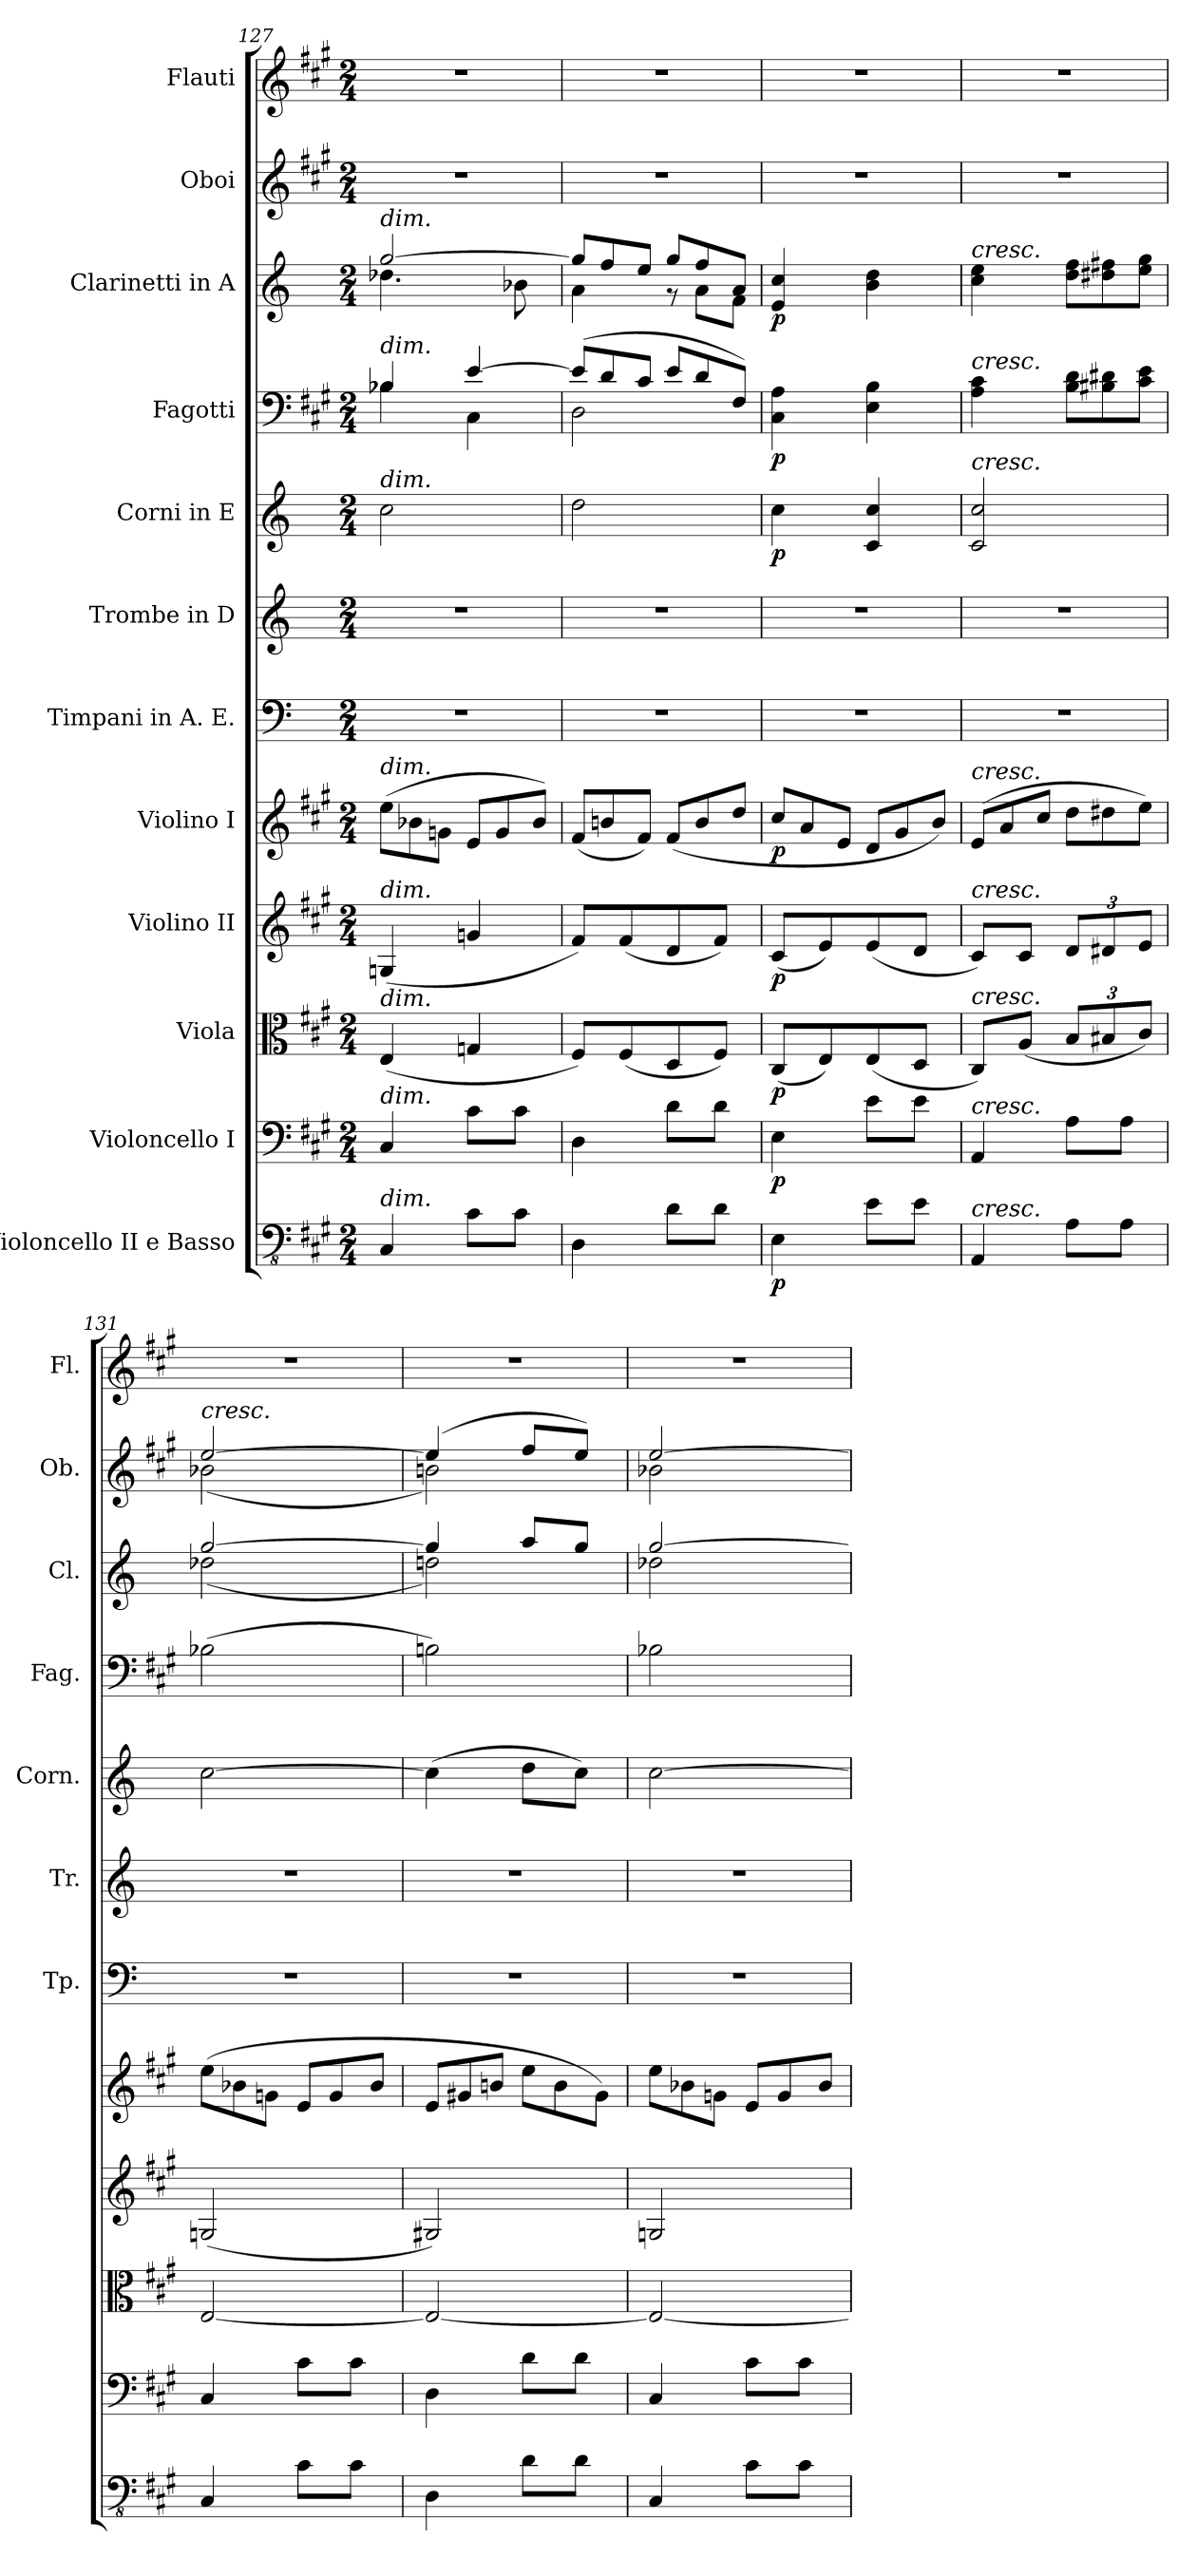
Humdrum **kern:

**kern	**dynam	**kern	**dynam	**kern	**dynam	**kern	**dynam	**kern	**dynam	**kern	**kern	**kern	**dynam	**kern	**dynam	**kern	**dynam	**kern	**kern
*part12	*part12	*part11	*part11	*part10	*part10	*part9	*part9	*part8	*part8	*part7	*part6	*part5	*part5	*part4	*part4	*part3	*part3	*part2	*part1
*staff12	*staff12	*staff11	*staff11	*staff10	*staff10	*staff9	*staff9	*staff8	*staff8	*staff7	*staff6	*staff5	*staff5	*staff4	*staff4	*staff3	*staff3	*staff2	*staff1
*I"Violoncello II e Basso	*	*I"Violoncello I	*	*I"Viola	*	*I"Violino II	*	*I"Violino I	*	*I"Timpani in A. E.	*I"Trombe in D	*I"Corni in E	*	*I"Fagotti	*	*I"Clarinetti in A	*	*I"Oboi	*I"Flauti
*	*	*	*	*	*	*	*	*	*	*I'Tp.	*I'Tr.	*I'Corn.	*	*I'Fag.	*	*I'Cl.	*	*I'Ob.	*I'Fl.
*clefFv4	*	*clefF4	*	*clefC3	*	*clefG2	*	*clefG2	*	*clefF4	*clefG2	*clefG2	*	*clefF4	*	*clefG2	*	*clefG2	*clefG2
*	*	*	*	*	*	*	*	*	*	*	*ITrd-1c-2	*ITrd5c8	*	*	*	*ITrd2c3	*	*	*
*k[f#c#g#]	*	*k[f#c#g#]	*	*k[f#c#g#]	*	*k[f#c#g#]	*	*k[f#c#g#]	*	*k[]	*k[f#c#]	*k[f#c#g#d#]	*	*k[f#c#g#]	*	*k[f#c#g#]	*	*k[f#c#g#]	*k[f#c#g#]
*M2/4	*	*M2/4	*	*M2/4	*	*M2/4	*	*M2/4	*	*M2/4	*M2/4	*M2/4	*	*M2/4	*	*M2/4	*	*M2/4	*M2/4
*	*	*	*	*	*	*	*	*Xtuplet	*	*	*	*	*	*	*	*	*	*	*
=127	=127	=127	=127	=127	=127	=127	=127	=127	=127	=127	=127	=127	=127	=127	=127	=127	=127	=127	=127
*	*	*	*	*	*	*	*	*	*	*	*	*	*	*^	*	*^	*	*	*
!	!	!	!	!	!	!	!	!	!	!	!	!	!	!	!	!	!LO:TX:a:i:t=dim.	!	!	!	!
!	!	!	!	!	!	!	!	!	!	!	!	!	!	!LO:TX:a:i:t=dim.	!	!	!	!	!	!	!
!	!	!	!	!	!	!	!	!	!	!	!	!LO:TX:a:i:t=dim.	!	!	!	!	!	!	!	!	!
!	!	!	!	!	!	!	!	!LO:TX:a:i:t=dim.	!	!	!	!	!	!	!	!	!	!	!	!	!
!	!	!	!	!	!	!LO:TX:a:i:t=dim.	!	!	!	!	!	!	!	!	!	!	!	!	!	!	!
!	!	!	!	!LO:TX:a:i:t=dim.	!	!	!	!	!	!	!	!	!	!	!	!	!	!	!	!	!
!	!	!LO:TX:a:i:t=dim.	!	!	!	!	!	!	!	!	!	!	!	!	!	!	!	!	!	!	!
!LO:TX:a:i:t=dim.	!	!	!	!	!	!	!	!	!	!	!	!	!	!	!	!	!	!	!	!	!
4CC#i/	.	4C#i/	.	(4Ej/	.	(4GnZ/	.	(12eej\L	.	2r	2r	2ej\	.	4B-X/	4B-\	.	[2eej/	4.b-X\	.	2r	2r
.	.	.	.	.	.	.	.	12b-X\	.	.	.	.	.	.	.	.	.	.	.	.	.
.	.	.	.	.	.	.	.	12gn\J	.	.	.	.	.	.	.	.	.	.	.	.	.
8C#\L	.	8c#\L	.	4Gn/	.	4gn/	.	12e/L	.	.	.	.	.	[4e/	4C#\	.	.	.	.	.	.
.	.	.	.	.	.	.	.	12g/	.	.	.	.	.	.	.	.	.	.	.	.	.
8C#\J	.	8c#\J	.	.	.	.	.	.	.	.	.	.	.	.	.	.	.	8gn\	.	.	.
.	.	.	.	.	.	.	.	12b-/J)	.	.	.	.	.	.	.	.	.	.	.	.	.
=128	=128	=128	=128	=128	=128	=128	=128	=128	=128	=128	=128	=128	=128	=128	=128	=128	=128	=128	=128	=128	=128
*	*	*	*	*	*	*	*	*	*	*	*	*	*	*Xtuplet	*	*	*Xtuplet	*	*	*	*
4DDi\	.	4Di\	.	8F#j/L)	.	8f#j/L)	.	(12f#j/L	.	2r	2r	2f#j\	.	(12e/L]	2Di\	.	12ee/L]	4f#j\	.	2r	2r
.	.	.	.	.	.	.	.	12bn/	.	.	.	.	.	12d/	.	.	12dd/	.	.	.	.
.	.	.	.	(8F#/	.	(8f#/	.	.	.	.	.	.	.	.	.	.	.	.	.	.	.
.	.	.	.	.	.	.	.	12f#/J)	.	.	.	.	.	12c#/J	.	.	12cc#/J	.	.	.	.
8D\L	.	8d\L	.	8D/	.	8d/	.	(12f#/L	.	.	.	.	.	12e/L	.	.	12ee/L	12r	.	.	.
.	.	.	.	.	.	.	.	12b/	.	.	.	.	.	12d/	.	.	12dd/	12f#\L	.	.	.
8D\J	.	8d\J	.	8F#/J)	.	8f#/J)	.	.	.	.	.	.	.	.	.	.	.	.	.	.	.
.	.	.	.	.	.	.	.	12dd/J	.	.	.	.	.	12F#/J)	.	.	12f#/J	12d\J	.	.	.
*	*	*	*	*	*	*	*	*	*	*	*	*	*	*v	*v	*	*	*	*	*	*
!!LO:PB:g=z
=129	=129	=129	=129	=129	=129	=129	=129	=129	=129	=129	=129	=129	=129	=129	=129	=129	=129	=129	=129	=129
!	!LO:DY:b	!	!LO:DY:b	!	!LO:DY:b	!	!LO:DY:b	!	!LO:DY:b	!	!	!	!LO:DY:b	!	!LO:DY:b	!	!	!LO:DY:b	!	!
*	*	*	*	*	*	*	*	*	*	*	*	*	*	*	*	*v	*v	*	*	*
4EEZ\	p	4EZ\	p	(8C#j/L	p	(8c#j/L	p	12cc#j/L	p	2r	2r	4eZ\	p	4C#j\ 4Ai\	p	4c#j/ 4ai/	p	2r	2r
.	.	.	.	.	.	.	.	12a/	.	.	.	.	.	.	.	.	.	.	.
.	.	.	.	8E/)	.	8e/)	.	.	.	.	.	.	.	.	.	.	.	.	.
.	.	.	.	.	.	.	.	12e/J	.	.	.	.	.	.	.	.	.	.	.
8E\L	.	8e\L	.	(8E/	.	(8e/	.	12d/L	.	.	.	4E/ 4e/	.	4E\ 4B\	.	4g#\ 4b\	.	.	.
.	.	.	.	.	.	.	.	12g#/	.	.	.	.	.	.	.	.	.	.	.
8E\J	.	8e\J	.	8D/J	.	8d/J	.	.	.	.	.	.	.	.	.	.	.	.	.
.	.	.	.	.	.	.	.	12b/J)	.	.	.	.	.	.	.	.	.	.	.
=130	=130	=130	=130	=130	=130	=130	=130	=130	=130	=130	=130	=130	=130	=130	=130	=130	=130	=130	=130
!	!	!	!	!	!	!	!	!	!	!	!	!	!	!	!	!LO:TX:a:i:t=cresc.	!	!	!
!	!	!	!	!	!	!	!	!	!	!	!	!	!	!LO:TX:a:i:t=cresc.	!	!	!	!	!
!	!	!	!	!	!	!	!	!	!	!	!	!LO:TX:a:i:t=cresc.	!	!	!	!	!	!	!
!	!	!	!	!	!	!	!	!LO:TX:a:i:t=cresc.	!	!	!	!	!	!	!	!	!	!	!
!	!	!	!	!	!	!LO:TX:a:i:t=cresc.	!	!	!	!	!	!	!	!	!	!	!	!	!
!	!	!	!	!LO:TX:a:i:t=cresc.	!	!	!	!	!	!	!	!	!	!	!	!	!	!	!
!	!	!LO:TX:a:i:t=cresc.	!	!	!	!	!	!	!	!	!	!	!	!	!	!	!	!	!
!LO:TX:a:i:t=cresc.	!	!	!	!	!	!	!	!	!	!	!	!	!	!	!	!	!	!	!
4AAAi/	.	4AAi/	.	8C#j/L)	.	8c#j/L)	.	(>12eZ/L	.	2r	2r	2EZ/ 2eZ/	.	4Ai\ 4c#j\	.	4ai\ 4cc#j\	.	2r	2r
.	.	.	.	.	.	.	.	12a/	.	.	.	.	.	.	.	.	.	.	.
.	.	.	.	(8A/J	.	8c#/J	.	.	.	.	.	.	.	.	.	.	.	.	.
.	.	.	.	.	.	.	.	12cc#/J	.	.	.	.	.	.	.	.	.	.	.
*	*	*	*	*Xbrackettup	*	*Xbrackettup	*	*	*	*	*	*	*	*	*	*	*	*	*
8AA\L	.	8A\L	.	12B/L	.	12d/L	.	12dd\L	.	.	.	.	.	12B\ 12d\L	.	12b\ 12dd\L	.	.	.
.	.	.	.	12B#X/	.	12d#X/	.	12dd#X\	.	.	.	.	.	12B#X\ 12d#X\	.	12b#X\ 12dd#X\	.	.	.
8AA\J	.	8A\J	.	.	.	.	.	.	.	.	.	.	.	.	.	.	.	.	.
.	.	.	.	12c#/J)	.	12e/J	.	12ee\J)	.	.	.	.	.	12c#\ 12e\J	.	12cc#\ 12ee\J	.	.	.
!!LO:PB:g=z
=131	=131	=131	=131	=131	=131	=131	=131	=131	=131	=131	=131	=131	=131	=131	=131	=131	=131	=131	=131
*	*	*	*	*	*	*	*	*	*	*	*	*	*	*	*	*^	*	*^	*
!	!	!	!	!	!	!	!	!	!	!	!	!	!	!	!	!	!	!	!LO:TX:a:i:t=cresc.	!	!
4CC#i/	.	4C#i/	.	[2Ej/	.	(2GnZ/	.	(12eej\L	.	2r	2r	[2ej\	.	(2B-X\	.	[2eej/	(2b-X\	.	[2eej/	(2b-X\	2r
.	.	.	.	.	.	.	.	12b-X\	.	.	.	.	.	.	.	.	.	.	.	.	.
.	.	.	.	.	.	.	.	12gn\J	.	.	.	.	.	.	.	.	.	.	.	.	.
8C#\L	.	8c#\L	.	.	.	.	.	12e/L	.	.	.	.	.	.	.	.	.	.	.	.	.
.	.	.	.	.	.	.	.	12g/	.	.	.	.	.	.	.	.	.	.	.	.	.
8C#\J	.	8c#\J	.	.	.	.	.	.	.	.	.	.	.	.	.	.	.	.	.	.	.
.	.	.	.	.	.	.	.	12b-/J	.	.	.	.	.	.	.	.	.	.	.	.	.
=132	=132	=132	=132	=132	=132	=132	=132	=132	=132	=132	=132	=132	=132	=132	=132	=132	=132	=132	=132	=132	=132
4DDV\	.	4DV\	.	2Ei/_	.	2G#Xj/)	.	12ei/L	.	2r	2r	(4ei\]	.	2BnZ\)	.	4eei/]	2bnZ\)	.	(4eei/]	2bnZ\)	2r
.	.	.	.	.	.	.	.	12g#X/	.	.	.	.	.	.	.	.	.	.	.	.	.
.	.	.	.	.	.	.	.	12bn/J	.	.	.	.	.	.	.	.	.	.	.	.	.
8D\L	.	8d\L	.	.	.	.	.	12ee\L	.	.	.	8f#\L	.	.	.	8ff#/L	.	.	8ff#/L	.	.
.	.	.	.	.	.	.	.	12b\	.	.	.	.	.	.	.	.	.	.	.	.	.
8D\J	.	8d\J	.	.	.	.	.	.	.	.	.	8e\J)	.	.	.	8ee/J	.	.	8ee/J)	.	.
.	.	.	.	.	.	.	.	12g#\J)	.	.	.	.	.	.	.	.	.	.	.	.	.
=133	=133	=133	=133	=133	=133	=133	=133	=133	=133	=133	=133	=133	=133	=133	=133	=133	=133	=133	=133	=133	=133
4CC#i/	.	4C#i/	.	2Ej/_	.	2GnZ/	.	12eej\L	.	2r	2r	[2ej\	.	2B-X\	.	[2eej/	2b-X\	.	[2eej/	2b-X\	2r
.	.	.	.	.	.	.	.	12b-X\	.	.	.	.	.	.	.	.	.	.	.	.	.
.	.	.	.	.	.	.	.	12gn\J	.	.	.	.	.	.	.	.	.	.	.	.	.
8C#\L	.	8c#\L	.	.	.	.	.	12e/L	.	.	.	.	.	.	.	.	.	.	.	.	.
.	.	.	.	.	.	.	.	12g/	.	.	.	.	.	.	.	.	.	.	.	.	.
8C#\J	.	8c#\J	.	.	.	.	.	.	.	.	.	.	.	.	.	.	.	.	.	.	.
.	.	.	.	.	.	.	.	12b-/J	.	.	.	.	.	.	.	.	.	.	.	.	.
*	*	*	*	*	*	*	*	*	*	*	*	*	*	*	*	*v	*v	*	*	*	*
*	*	*	*	*	*	*	*	*	*	*	*	*	*	*	*	*	*	*v	*v	*
=	=	=	=	=	=	=	=	=	=	=	=	=	=	=	=	=	=	=	=
*-	*-	*-	*-	*-	*-	*-	*-	*-	*-	*-	*-	*-	*-	*-	*-	*-	*-	*-	*-
